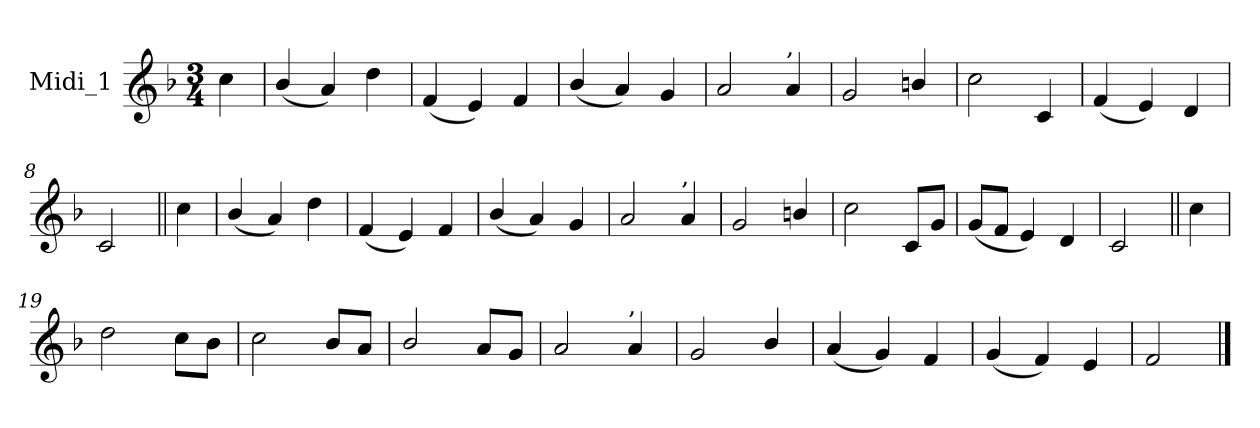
**kern
*part1
*staff1
*I"Midi_1
*clefG2
*k[b-]
*F:
*M3/4
=
4cc
=1
(<4b-/
4a)
4dd
=2
(<4f
4e)
4f
=3
(<4b-/
4a)
4g
=4
2a
!LO:TX:a:t=,
4a
=5
2g
4bn/
=6
2cc
4c
=7
(<4f
4e)
4d
=8
2c
!!LO:LB:g=z
=9||
4cc
=10
(<4b-/
4a)
4dd
=11
(<4f
4e)
4f
=12
(<4b-/
4a)
4g
=13
2a
!LO:TX:a:t=,
4a
=14
2g
4bn/
=15
2cc
8cL
8gJ
=16
(<8gL
8fJ
4e)
4d
=17
2c
!!LO:LB:g=z
=18||
4cc
=19
2dd
8ccL
8b-J
=20
2cc
8b-L
8aJ
=21
2b-/
8aL
8gJ
=22
2a
!LO:TX:a:t=,
4a
=23
2g
4b-/
=24
(<4a
4g)
4f
=25
(<4g
4f)
4e
=26
2f
==
*-
